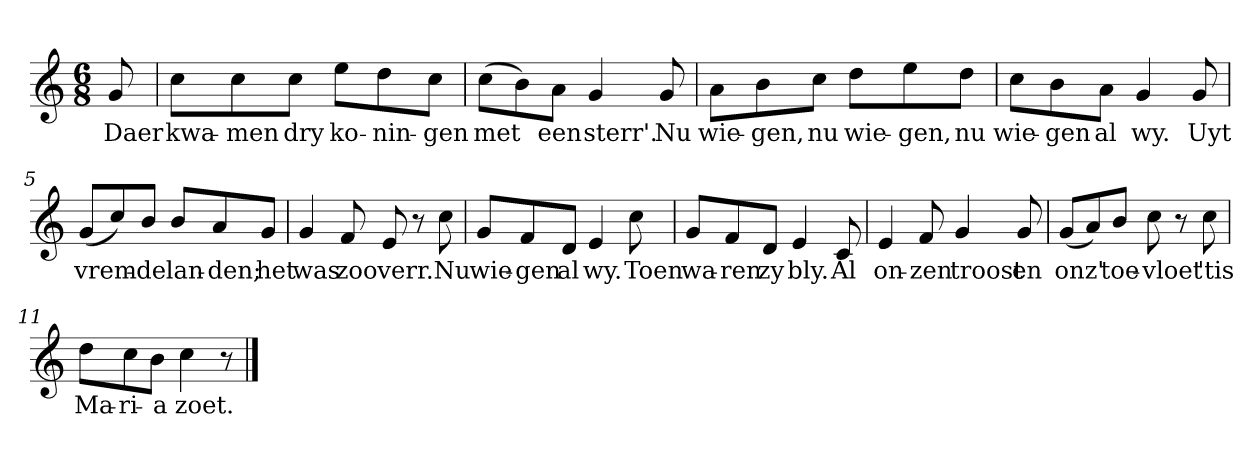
**kern	**text
*part1	*part1
*staff1	*staff1
*clefG2	*
*k[]	*
*C:	*
*M6/8	*
*MM120	*
=	=
8g	Daer
=1	=1
8cc\L	kwa-
8cc\	-men
8cc\J	dry
8ee\L	ko-
8dd\	-nin-
8cc\J	-gen
=2	=2
(8cc\L	met
8b\)	.
8a\J	een
4g	sterr'.
8g	Nu
=3	=3
8a\L	wie-
8b\	-gen,
8cc\J	nu
8dd\L	wie-
8ee\	-gen,
8dd\J	nu
=4	=4
8cc\L	wie-
8b\	-gen
8a\J	al
4g	wy.
8g	Uyt
=5	=5
(8g/L	vrem-
8cc/)	.
8b/J	-de
8b/L	lan-
8a/	-den;
8g/J	het
=6	=6
4g	was
8f	zoo
8e	verr.
8r	.
8cc	Nu
=7	=7
8g/L	wie-
8f/	-gen
8d/J	al
4e	wy.
8cc	Toen
=8	=8
8g/L	wa-
8f/	-ren
8d/J	zy
4e	bly.
8c	Al
=9	=9
4e	on-
8f	-zen
4g	troost
8g	en
=10	=10
(8g/L	onz'
8a/)	.
8b/J	toe-
8cc	-vloet
8r	.
8cc	'tis
=11	=11
8dd\L	Ma-
8cc\	-ri-
8b\J	-a
4cc	zoet.
8r	.
==	==
*-	*-
